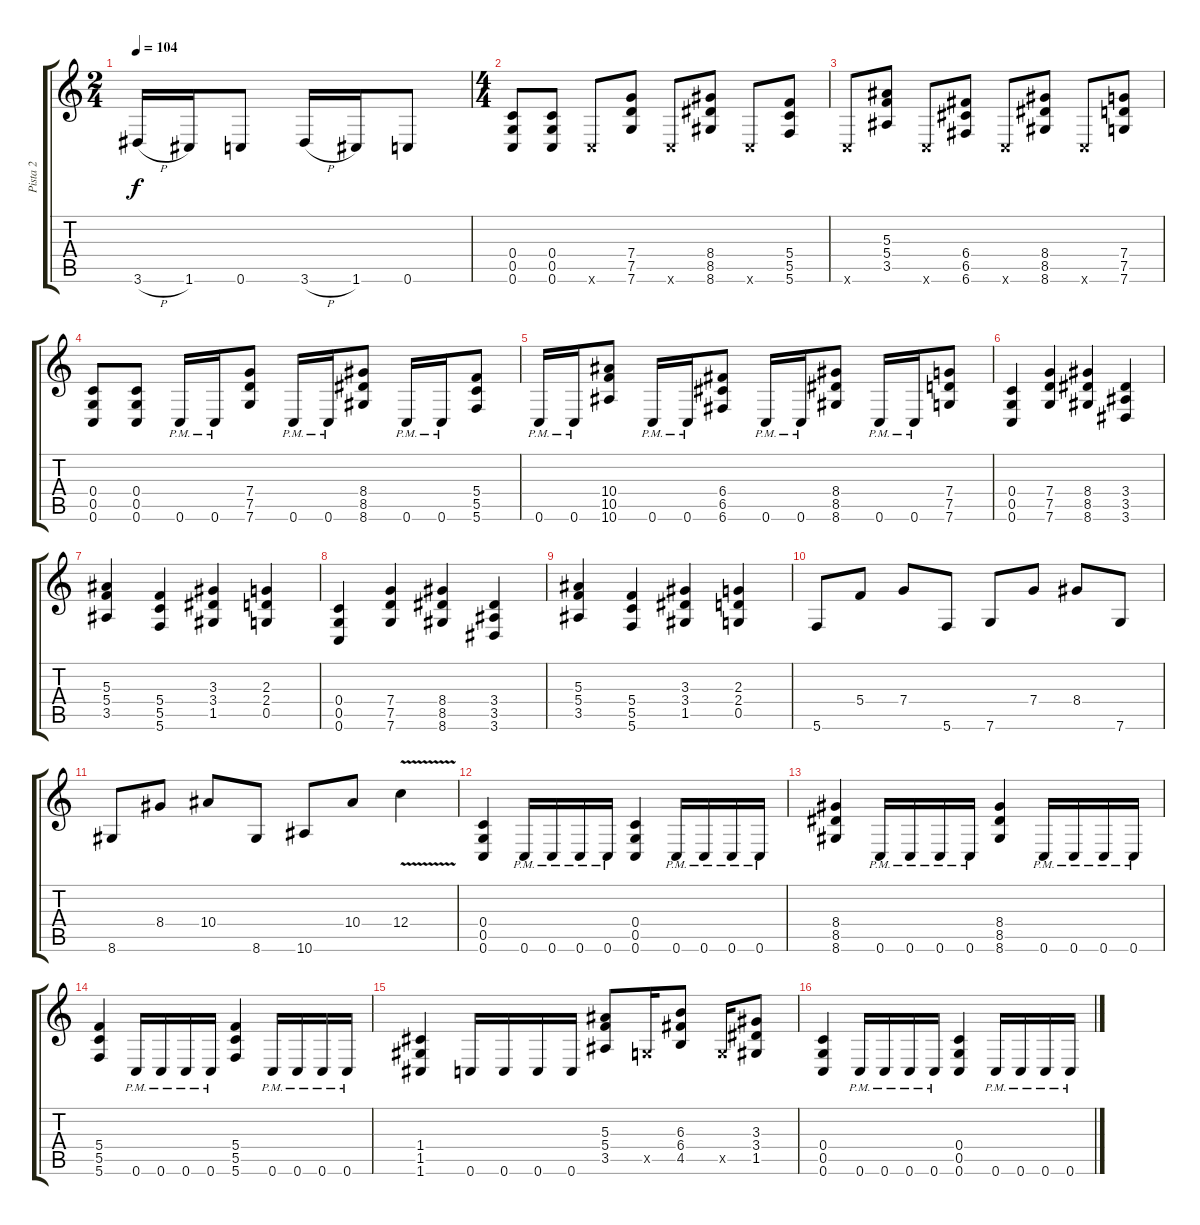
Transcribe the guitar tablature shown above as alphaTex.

\track ("Pista 2" "Pista 2") {instrument distortionguitar}
\staff {score tabs}
\tuning (D4 A3 F3 C3 G2 C2) {hide}
\ts (2 4)
\tempo 104
\clef g2
\ks c
3.6{h}.16{dy f} 1.6.16 0.6.8 3.6{h}.16 1.6.16 0.6.8 |
\ts (4 4)
(0.4 0.5 0.6).8 (0.4 0.5 0.6).8 0.6{x}.8 (7.4 7.5 7.6).8 0.6{x}.8 (8.4 8.5 8.6).8 0.6{x}.8 (5.4 5.5 5.6).8 |
0.6{x}.8 (5.3 5.4 3.5).8 0.6{x}.8 (6.4 6.5 6.6).8 0.6{x}.8 (8.4 8.5 8.6).8 0.6{x}.8 (7.4 7.5 7.6).8 |
(0.4 0.5 0.6).8 (0.4 0.5 0.6).8 0.6{pm}.16 0.6{pm}.16 (7.4 7.5 7.6).8 0.6{pm}.16 0.6{pm}.16 (8.4 8.5 8.6).8 0.6{pm}.16 0.6{pm}.16 (5.4 5.5 5.6).8 |
0.6{pm}.16 0.6{pm}.16 (10.4 10.5 10.6).8 0.6{pm}.16 0.6{pm}.16 (6.4 6.5 6.6).8 0.6{pm}.16 0.6{pm}.16 (8.4 8.5 8.6).8 0.6{pm}.16 0.6{pm}.16 (7.4 7.5 7.6).8 |
(0.4 0.5 0.6).4 (7.4 7.5 7.6).4 (8.4 8.5 8.6).4 (3.4 3.5 3.6).4 |
(5.3 5.4 3.5).4 (5.4 5.5 5.6).4 (3.3 3.4 1.5).4 (2.3 2.4 0.5).4 |
(0.4 0.5 0.6).4 (7.4 7.5 7.6).4 (8.4 8.5 8.6).4 (3.4 3.5 3.6).4 |
(5.3 5.4 3.5).4 (5.4 5.5 5.6).4 (3.3 3.4 1.5).4 (2.3 2.4 0.5).4 |
5.6.8 5.4.8 7.4.8 5.6.8 7.6.8 7.4.8 8.4.8 7.6.8 |
8.6.8 8.4.8 10.4.8 8.6.8 10.6.8 10.4.8 12.4{v}.4 |
(0.4 0.5 0.6).4 0.6{pm}.16 0.6{pm}.16 0.6{pm}.16 0.6{pm}.16 (0.4 0.5 0.6).4 0.6{pm}.16 0.6{pm}.16 0.6{pm}.16 0.6{pm}.16 |
(8.4 8.5 8.6).4 0.6{pm}.16 0.6{pm}.16 0.6{pm}.16 0.6{pm}.16 (8.4 8.5 8.6).4 0.6{pm}.16 0.6{pm}.16 0.6{pm}.16 0.6{pm}.16 |
(5.4 5.5 5.6).4 0.6{pm}.16 0.6{pm}.16 0.6{pm}.16 0.6{pm}.16 (5.4 5.5 5.6).4 0.6{pm}.16 0.6{pm}.16 0.6{pm}.16 0.6{pm}.16 |
(1.4 1.5 1.6).4 0.6.16 0.6.16 0.6.16 0.6.16 (5.3 5.4 3.5).8 0.5{x}.16 (6.3 6.4 4.5).8 0.5{x}.16 (3.3 3.4 1.5).8 |
(0.4 0.5 0.6).4 0.6{pm}.16 0.6{pm}.16 0.6{pm}.16 0.6{pm}.16 (0.4 0.5 0.6).4 0.6{pm}.16 0.6{pm}.16 0.6{pm}.16 0.6{pm}.16
